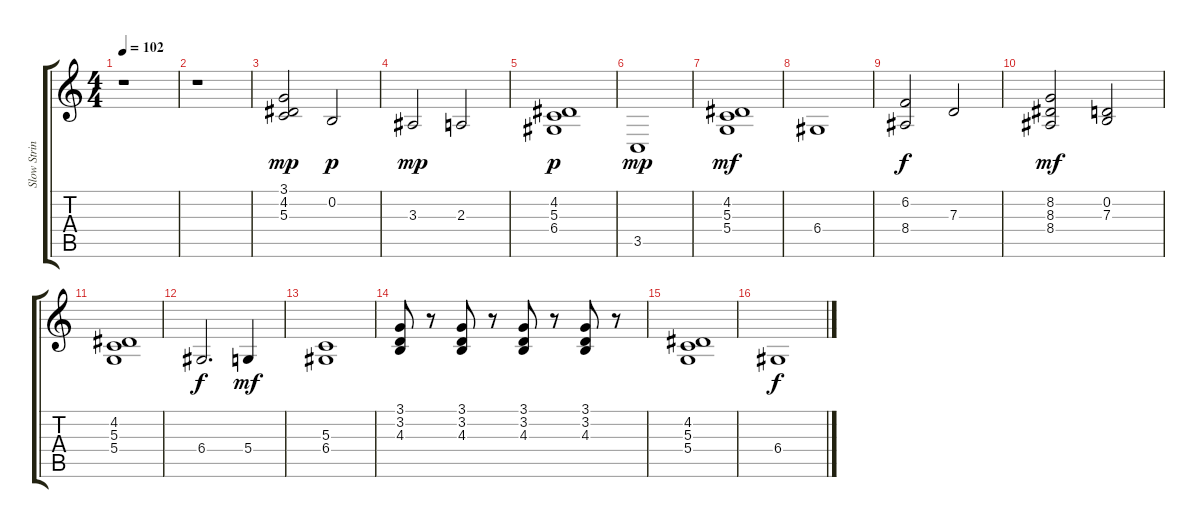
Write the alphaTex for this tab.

\track ("Slow Strings" "Slow Strin") {instrument stringensemble2}
\staff {score tabs}
\tuning (E4 B3 G3 D3 A2 E2) {hide}
\ts (4 4)
\tempo 102
\clef g2
\ks c
r.1{dy mf} |
r.1 |
(3.1 4.2 5.3).2{dy mp} 0.2.2{dy p} |
3.3.2{dy mp} 2.3.2 |
(4.2 5.3 6.4).1{dy p} |
3.5.1{dy mp} |
(4.2 5.3 5.4).1{dy mf} |
6.4.1 |
(6.2 8.4).2{dy f} 7.3.2 |
(8.2 8.3 8.4).2{dy mf} (0.2 7.3).2 |
(4.2 5.3 5.4).1 |
6.4.2{d dy f} 5.4.4{dy mf} |
(5.3 6.4).1 |
(3.1 3.2 4.3).8 r.8 (3.1 3.2 4.3).8 r.8 (3.1 3.2 4.3).8 r.8 (3.1 3.2 4.3).8 r.8 |
(4.2 5.3 5.4).1 |
6.4.1{dy f}
